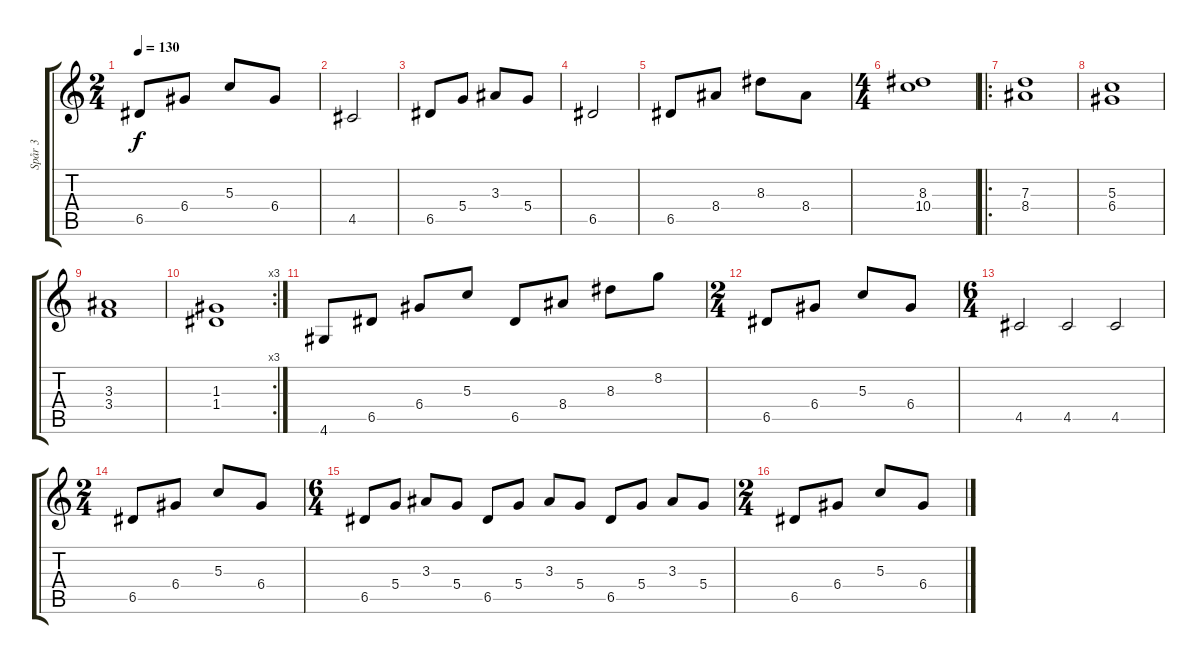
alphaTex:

\track ("Spår 3" "Spår 3") {instrument electricguitarjazz}
\staff {score tabs}
\tuning (E4 B3 G3 D3 A2 E2) {hide}
\ts (2 4)
\tempo 130
\clef g2
\ks c
6.5.8{dy f} 6.4.8 5.3.8 6.4.8 |
4.5.2 |
6.5.8 5.4.8 3.3.8 5.4.8 |
6.5.2 |
6.5.8 8.4.8 8.3.8 8.4.8 |
\ts (4 4)
(8.3 10.4).1 |
\ro
(7.3 8.4).1 |
(5.3 6.4).1 |
(3.3 3.4).1 |
\rc 3
(1.3 1.4).1 |
4.6.8 6.5.8 6.4.8 5.3.8 6.5.8 8.4.8 8.3.8 8.2.8 |
\ts (2 4)
6.5.8 6.4.8 5.3.8 6.4.8 |
\ts (6 4)
4.5.2 4.5.2 4.5.2 |
\ts (2 4)
6.5.8 6.4.8 5.3.8 6.4.8 |
\ts (6 4)
6.5.8 5.4.8 3.3.8 5.4.8 6.5.8 5.4.8 3.3.8 5.4.8 6.5.8 5.4.8 3.3.8 5.4.8 |
\ts (2 4)
6.5.8 6.4.8 5.3.8 6.4.8
